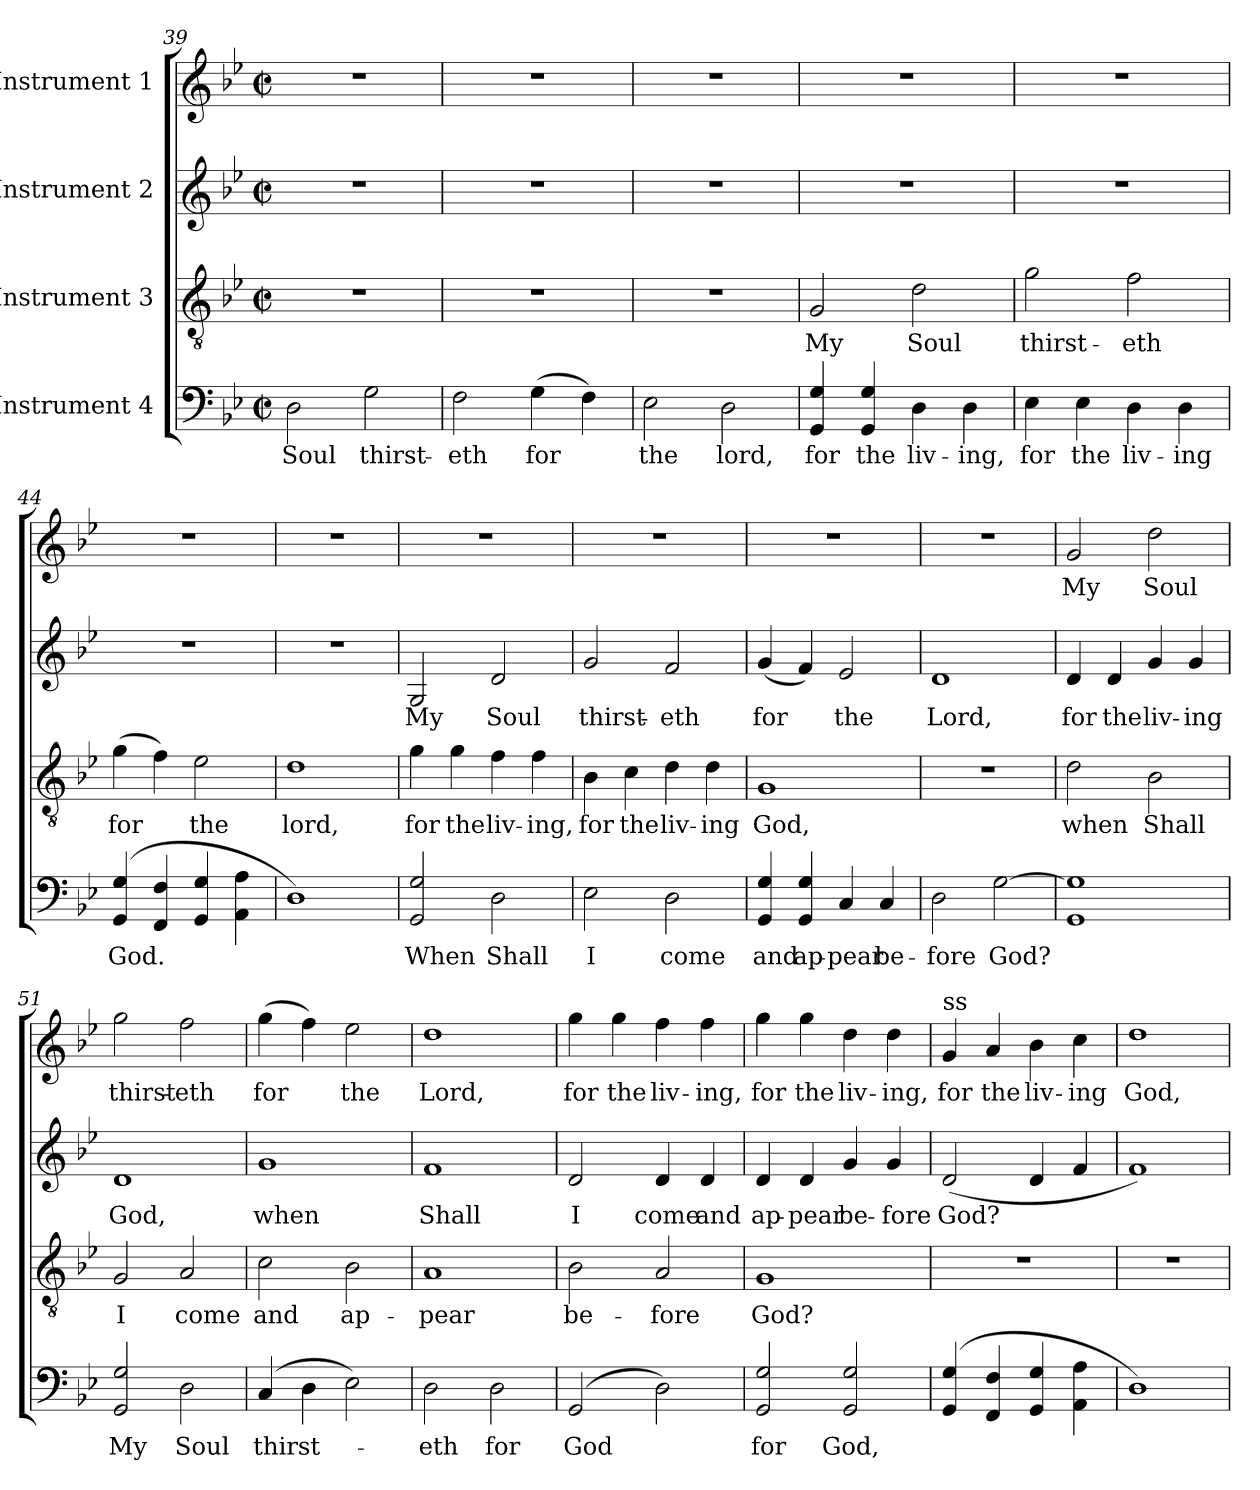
**kern	**text	**kern	**text	**kern	**text	**kern	**text
*part4	*part4	*part3	*part3	*part2	*part2	*part1	*part1
*staff4	*staff4	*staff3	*staff3	*staff2	*staff2	*staff1	*staff1
*I"Instrument 4	*	*I"Instrument 3	*	*I"Instrument 2	*	*I"Instrument 1	*
*clefF4	*	*clefGv2	*	*clefG2	*	*clefG2	*
*k[b-e-]	*	*k[b-e-]	*	*k[b-e-]	*	*k[b-e-]	*
*B-:	*	*B-:	*	*B-:	*	*B-:	*
*M2/2	*	*M2/2	*	*M2/2	*	*M2/2	*
*met(c|)	*	*met(c|)	*	*met(c|)	*	*met(c|)	*
=39	=39	=39	=39	=39	=39	=39	=39
!	!LO:LY:b:cj	!	!	!	!	!	!
2D\	Soul	1r	.	1r	.	1r	.
!	!LO:LY:b:cj	!	!	!	!	!	!
2G\	thirst-	.	.	.	.	.	.
=40	=40	=40	=40	=40	=40	=40	=40
!	!LO:LY:b:cj	!	!	!	!	!	!
2F\	-eth	1r	.	1r	.	1r	.
!	!LO:LY:b	!	!	!	!	!	!
(>4G\	for	.	.	.	.	.	.
4F\)	.	.	.	.	.	.	.
=41	=41	=41	=41	=41	=41	=41	=41
!	!LO:LY:b:cj	!	!	!	!	!	!
2E-\	the	1r	.	1r	.	1r	.
!	!LO:LY:b:cj	!	!	!	!	!	!
2D\	lord,	.	.	.	.	.	.
=42	=42	=42	=42	=42	=42	=42	=42
!	!LO:LY:b:cj	!	!LO:LY:b:cj	!	!	!	!
4G/ 4GG/	for	2G/	My	1r	.	1r	.
!	!LO:LY:b:cj	!	!	!	!	!	!
4G/ 4GG/	the	.	.	.	.	.	.
!	!LO:LY:b	!	!LO:LY:b:cj	!	!	!	!
4D\	liv-	2d\	Soul	.	.	.	.
!	!LO:LY:b:cj	!	!	!	!	!	!
4D\	-ing,	.	.	.	.	.	.
=43	=43	=43	=43	=43	=43	=43	=43
!	!LO:LY:b:cj	!	!LO:LY:b:cj	!	!	!	!
4E-\	for	2g\	thirst-	1r	.	1r	.
!	!LO:LY:b:cj	!	!	!	!	!	!
4E-\	the	.	.	.	.	.	.
!	!LO:LY:b	!	!LO:LY:b:cj	!	!	!	!
4D\	liv-	2f\	-eth	.	.	.	.
!	!LO:LY:b:rj	!	!	!	!	!	!
4D\	-ing	.	.	.	.	.	.
=44	=44	=44	=44	=44	=44	=44	=44
!	!LO:LY:b	!	!LO:LY:b	!	!	!	!
(>4G/ 4GG/	God.	(>4g\	for	1r	.	1r	.
4F/ 4FF/	.	4f\)	.	.	.	.	.
!	!	!	!LO:LY:b:cj	!	!	!	!
4G/ 4GG/	.	2e-\	the	.	.	.	.
4A\ 4AA\	.	.	.	.	.	.	.
=45	=45	=45	=45	=45	=45	=45	=45
!	!	!	!LO:LY:b:cj	!	!	!	!
1D)	.	1d	lord,	1r	.	1r	.
=46	=46	=46	=46	=46	=46	=46	=46
!	!LO:LY:b:cj	!	!LO:LY:b:cj	!	!LO:LY:b:cj	!	!
2G/ 2GG/	When	4g\	for	2G/	My	1r	.
!	!	!	!LO:LY:b:cj	!	!	!	!
.	.	4g\	the	.	.	.	.
!	!LO:LY:b:cj	!	!LO:LY:b	!	!LO:LY:b:cj	!	!
2D\	Shall	4f\	liv-	2d/	Soul	.	.
!	!	!	!LO:LY:b:cj	!	!	!	!
.	.	4f\	-ing,	.	.	.	.
=47	=47	=47	=47	=47	=47	=47	=47
!	!LO:LY:b:cj	!	!LO:LY:b:cj	!	!LO:LY:b:cj	!	!
2E-\	I	4B-\	for	2g/	thirst-	1r	.
!	!	!	!LO:LY:b:cj	!	!	!	!
.	.	4c\	the	.	.	.	.
!	!LO:LY:b:cj	!	!LO:LY:b	!	!LO:LY:b:cj	!	!
2D\	come	4d\	liv-	2f/	-eth	.	.
!	!	!	!LO:LY:b:rj	!	!	!	!
.	.	4d\	-ing	.	.	.	.
!!LO:LB:g=z
=48	=48	=48	=48	=48	=48	=48	=48
!	!LO:LY:b:cj	!	!LO:LY:b:cj	!	!LO:LY:b	!	!
4G/ 4GG/	and	1G	God,	(<4g/	for	1r	.
!	!LO:LY:b	!	!	!	!	!	!
4G/ 4GG/	ap-	.	.	4f/)	.	.	.
!	!LO:LY:b:cj	!	!	!	!LO:LY:b:cj	!	!
4C/	-pear	.	.	2e-/	the	.	.
!	!LO:LY:b:cj	!	!	!	!	!	!
4C/	be-	.	.	.	.	.	.
=49	=49	=49	=49	=49	=49	=49	=49
!	!LO:LY:b:cj	!	!	!	!LO:LY:b:cj	!	!
2D\	-fore	1r	.	1d	Lord,	1r	.
!	!LO:LY:b	!	!	!	!	!	!
[>2G\	God?	.	.	.	.	.	.
=50	=50	=50	=50	=50	=50	=50	=50
!	!	!	!LO:LY:b:cj	!	!LO:LY:b:cj	!	!LO:LY:b:cj
1G] 1GG	.	2d\	when	4d/	for	2g/	My
!	!	!	!	!	!LO:LY:b:cj	!	!
.	.	.	.	4d/	the	.	.
!	!	!	!LO:LY:b:cj	!	!LO:LY:b	!	!LO:LY:b:cj
.	.	2B-\	Shall	4g/	liv-	2dd\	Soul
!	!	!	!	!	!LO:LY:b:rj	!	!
.	.	.	.	4g/	-ing	.	.
=51	=51	=51	=51	=51	=51	=51	=51
!	!LO:LY:b:cj	!	!LO:LY:b:cj	!	!LO:LY:b:cj	!	!LO:LY:b:cj
2G/ 2GG/	My	2G/	I	1d	God,	2gg\	thirst-
!	!LO:LY:b:cj	!	!LO:LY:b:cj	!	!	!	!LO:LY:b:cj
2D\	Soul	2A/	come	.	.	2ff\	-eth
=52	=52	=52	=52	=52	=52	=52	=52
!	!LO:LY:b	!	!LO:LY:b:cj	!	!LO:LY:b:cj	!	!LO:LY:b
(>4C/	thirst-	2c\	and	1g	when	(>4gg\	for
4D\	.	.	.	.	.	4ff\)	.
!	!	!	!LO:LY:b:cj	!	!	!	!LO:LY:b:cj
2E-\)	.	2B-\	ap-	.	.	2ee-\	the
=53	=53	=53	=53	=53	=53	=53	=53
!	!LO:LY:b:cj	!	!LO:LY:b:cj	!	!LO:LY:b:cj	!	!LO:LY:b:cj
2D\	-eth	1A	-pear	1f	Shall	1dd	Lord,
!	!LO:LY:b:cj	!	!	!	!	!	!
2D\	for	.	.	.	.	.	.
=54	=54	=54	=54	=54	=54	=54	=54
!	!LO:LY:b	!	!LO:LY:b:cj	!	!LO:LY:b:cj	!	!LO:LY:b:cj
(>2GG/	God	2B-\	be-	2d/	I	4gg\	for
!	!	!	!	!	!	!	!LO:LY:b:cj
.	.	.	.	.	.	4gg\	the
!	!	!	!LO:LY:b:cj	!	!LO:LY:b:cj	!	!LO:LY:b:cj
2D\)	.	2A/	-fore	4d/	come	4ff\	liv-
!	!	!	!	!	!LO:LY:b:cj	!	!LO:LY:b:cj
.	.	.	.	4d/	and	4ff\	-ing,
=55	=55	=55	=55	=55	=55	=55	=55
!	!LO:LY:b:cj	!	!LO:LY:b:cj	!	!LO:LY:b	!	!LO:LY:b:cj
2G/ 2GG/	for	1G	God?	4d/	ap-	4gg\	for
!	!	!	!	!	!LO:LY:b:cj	!	!LO:LY:b:cj
.	.	.	.	4d/	-pear	4gg\	the
!	!LO:LY:b	!	!	!	!LO:LY:b	!	!LO:LY:b:cj
2G/ 2GG/	God,	.	.	4g/	be-	4dd\	liv-
!	!	!	!	!	!LO:LY:b:cj	!	!LO:LY:b:cj
.	.	.	.	4g/	-fore	4dd\	-ing,
!!LO:LB:g=z
=56	=56	=56	=56	=56	=56	=56	=56
!	!	!	!	!	!	!LO:TX:a:t=ss	!
!	!	!	!	!	!LO:LY:b	!	!LO:LY:b:cj
(>4G/ 4GG/	.	1r	.	(<2d/	God?	4g/	for
!	!	!	!	!	!	!	!LO:LY:b:cj
4F/ 4FF/	.	.	.	.	.	4a/	the
!	!	!	!	!	!	!	!LO:LY:b
4G/ 4GG/	.	.	.	4d/	.	4b-\	liv-
!	!	!	!	!	!	!	!LO:LY:b:rj
4A\ 4AA\	.	.	.	4f/	.	4cc\	-ing
=57	=57	=57	=57	=57	=57	=57	=57
!	!	!	!	!	!	!	!LO:LY:b:cj
1D)	.	1r	.	1f)	.	1dd	God,
=	=	=	=	=	=	=	=
*-	*-	*-	*-	*-	*-	*-	*-
